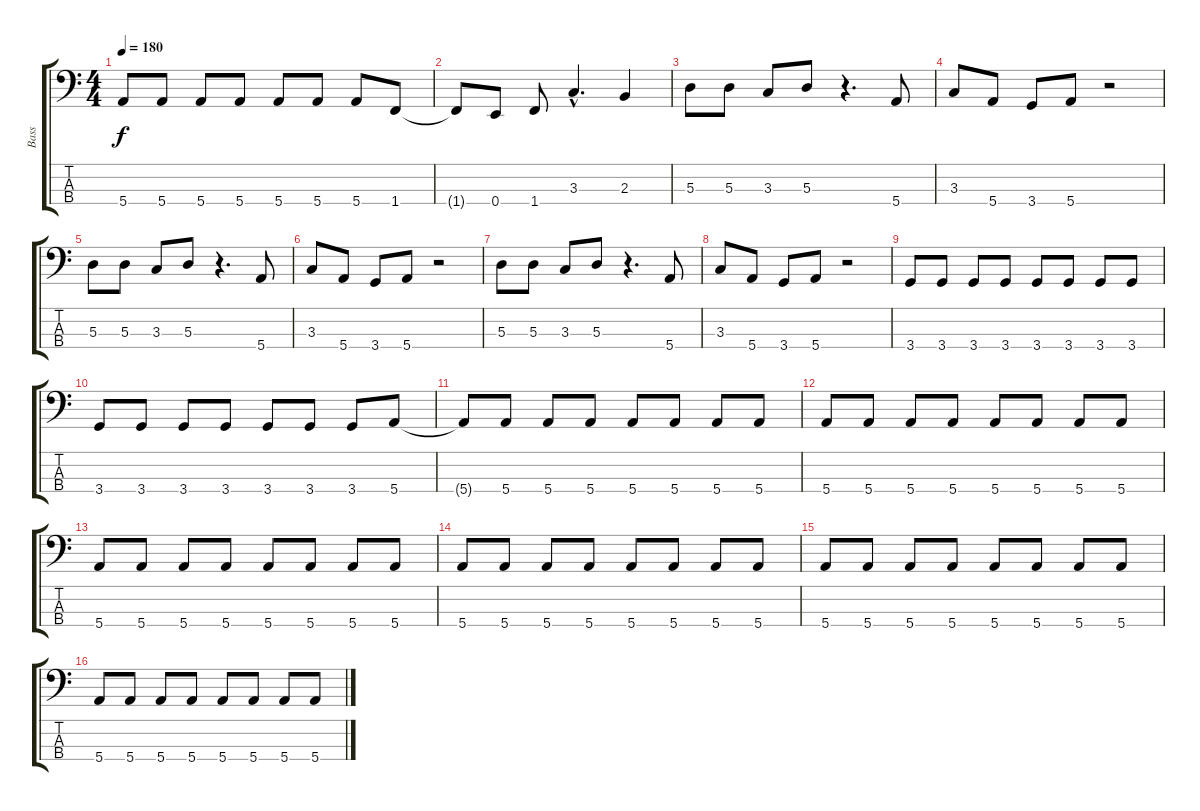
\track ("Bass" "Bass") {instrument slapbass1}
\staff {score tabs}
\tuning (G2 D2 A1 E1) {hide}
\ts (4 4)
\tempo 180
\clef f4
\ks c
5.4.8{dy f} 5.4.8 5.4.8 5.4.8 5.4.8 5.4.8 5.4.8 1.4.8 |
1.4{t}.8 0.4.8 1.4.8 3.3{hac}.4{d} 2.3.4 |
5.3.8 5.3.8 3.3.8 5.3.8 r.4{d} 5.4.8 |
3.3.8 5.4.8 3.4.8 5.4.8 r.2 |
5.3.8 5.3.8 3.3.8 5.3.8 r.4{d} 5.4.8 |
3.3.8 5.4.8 3.4.8 5.4.8 r.2 |
5.3.8 5.3.8 3.3.8 5.3.8 r.4{d} 5.4.8 |
3.3.8 5.4.8 3.4.8 5.4.8 r.2 |
3.4.8 3.4.8 3.4.8 3.4.8 3.4.8 3.4.8 3.4.8 3.4.8 |
3.4.8 3.4.8 3.4.8 3.4.8 3.4.8 3.4.8 3.4.8 5.4.8 |
5.4{t}.8 5.4.8 5.4.8 5.4.8 5.4.8 5.4.8 5.4.8 5.4.8 |
5.4.8 5.4.8 5.4.8 5.4.8 5.4.8 5.4.8 5.4.8 5.4.8 |
5.4.8 5.4.8 5.4.8 5.4.8 5.4.8 5.4.8 5.4.8 5.4.8 |
5.4.8 5.4.8 5.4.8 5.4.8 5.4.8 5.4.8 5.4.8 5.4.8 |
5.4.8 5.4.8 5.4.8 5.4.8 5.4.8 5.4.8 5.4.8 5.4.8 |
5.4.8 5.4.8 5.4.8 5.4.8 5.4.8 5.4.8 5.4.8 5.4.8
